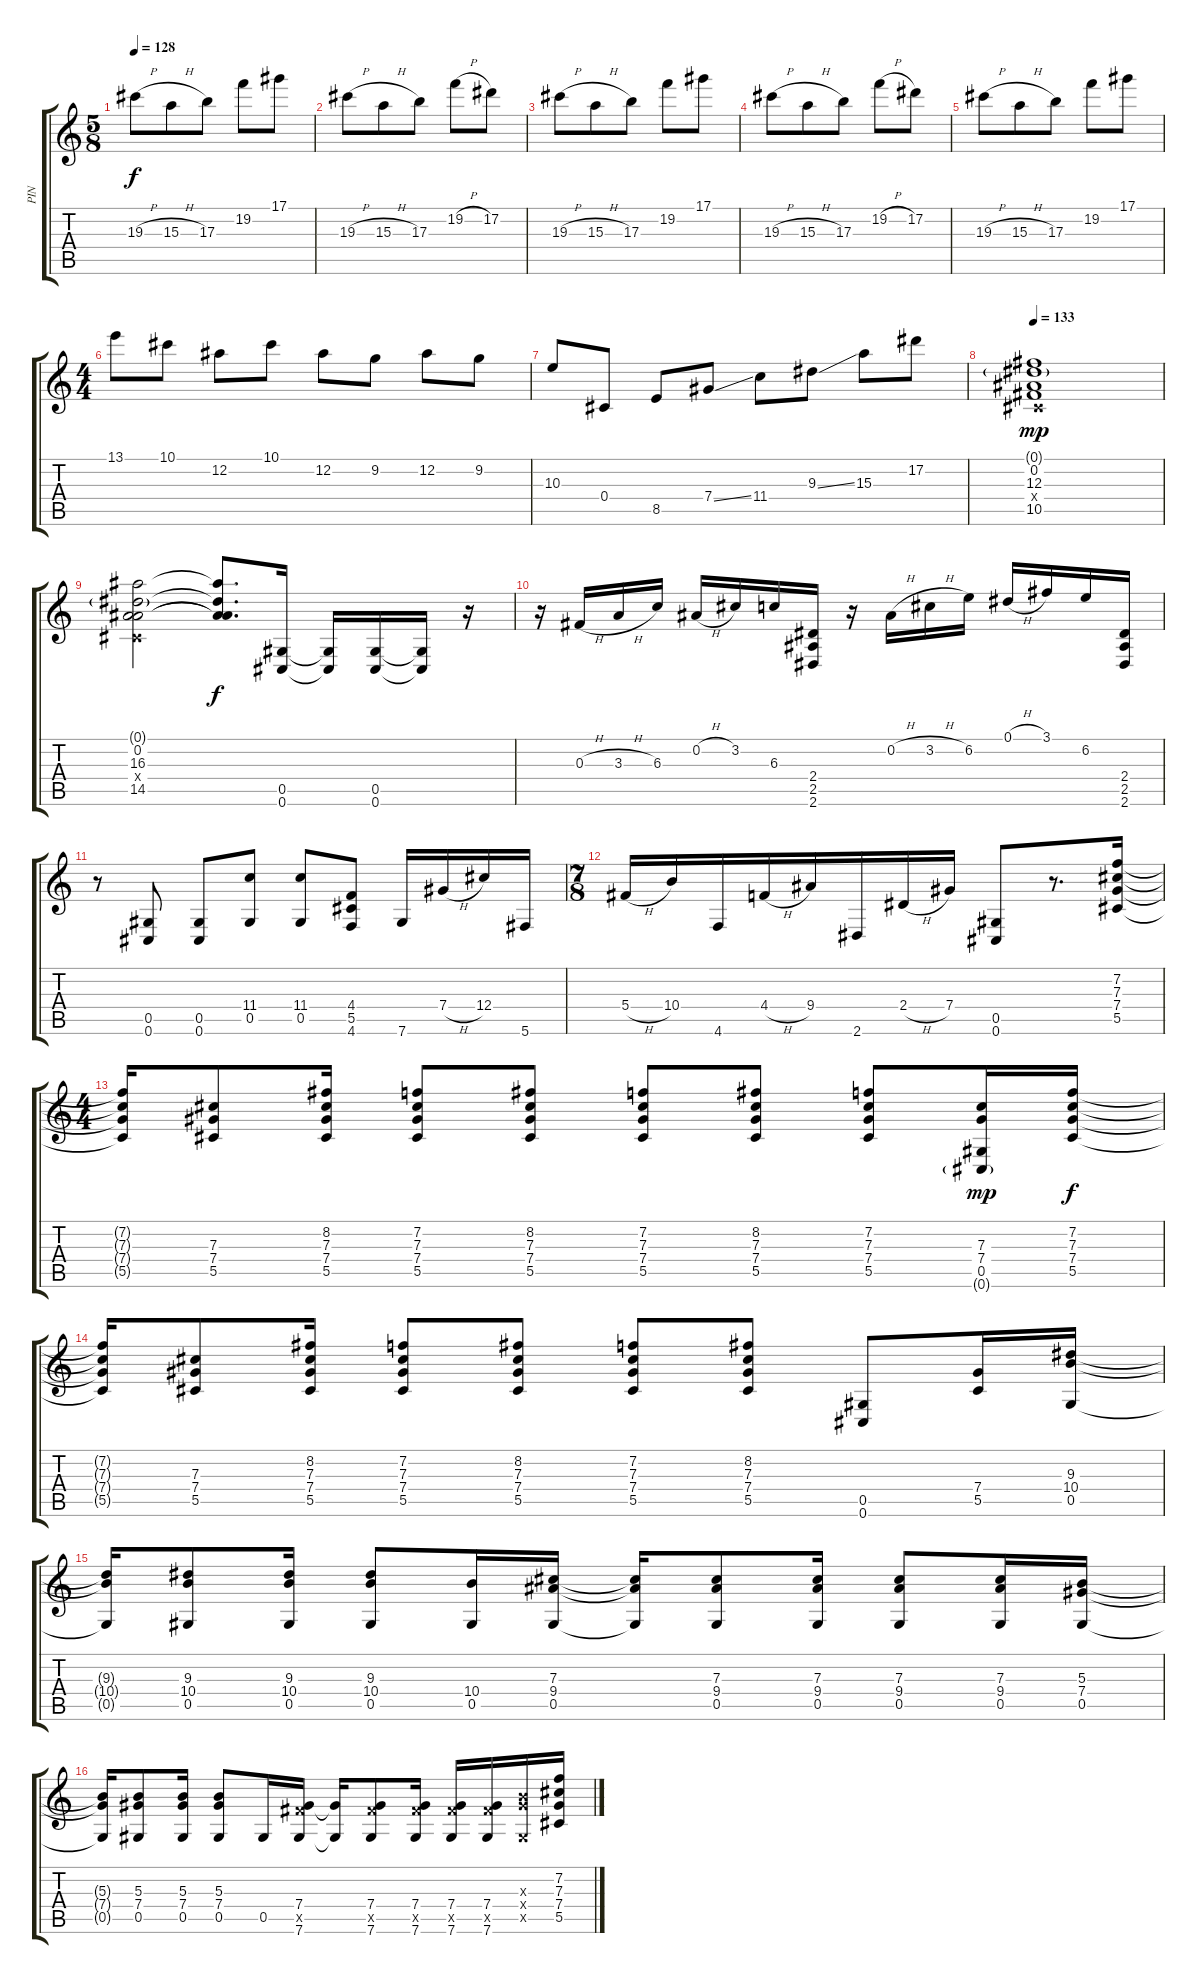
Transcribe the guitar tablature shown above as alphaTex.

\track ("PIN" "PIN") {instrument distortionguitar}
\staff {score tabs}
\tuning (Eb4 Bb3 Gb3 Db3 Ab2 Db2) {hide}
\ts (5 8)
\tempo 128
\clef g2
\ks c
19.3{h}.8{dy f} 15.3{h}.8 17.3.8 19.2.8 17.1.8 |
19.3{h}.8 15.3{h}.8 17.3.8 19.2{h}.8 17.2.8 |
19.3{h}.8 15.3{h}.8 17.3.8 19.2.8 17.1.8 |
19.3{h}.8 15.3{h}.8 17.3.8 19.2{h}.8 17.2.8 |
19.3{h}.8 15.3{h}.8 17.3.8 19.2.8 17.1.8 |
\ts (4 4)
13.1.8 10.1.8 12.2.8 10.1.8 12.2.8 9.2.8 12.2.8 9.2.8 |
10.3.8 0.4.8 8.5.8 7.4{ss}.8 11.4.8 9.3{ss}.8 15.3.8 17.2.8 |
\tempo 133
(0.1{g} 0.2 12.3 0.4{x} 10.5).1{dy mp} |
(0.1{g} 0.2 16.3 0.4{x} 14.5).2 (0.1{t} 0.2{t} 16.3{t} 14.5{t}).8{d dy f} (0.5 0.6).16 (0.5{t} 0.6{t}).16 (0.5 0.6).16 (0.5{t} 0.6{t}).16 r.16 |
r.16 0.3{h}.16 3.3{h}.16 6.3.16 0.2{h}.16 3.2.16 6.3.16 (2.4 2.5 2.6).16 r.16 0.2{h}.16 3.2{h}.16 6.2.16 0.1{h}.16 3.1.16 6.2.16 (2.4 2.5 2.6).16 |
r.8 (0.5 0.6).8 (0.5 0.6).8 (11.4 0.5).8 (11.4 0.5).8 (4.4 5.5 4.6).8 7.6.16 7.4{h}.16 12.4.16 5.6.16 |
\ts (7 8)
5.4{h}.16 10.4.16 4.6.16 4.4{h}.16 9.4.16 2.6.16 2.4{h}.16 7.4.16 (0.5 0.6).8 r.8{d} (7.2 7.3 7.4 5.5).16 |
\ts (4 4)
(7.2{t} 7.3{t} 7.4{t} 5.5{t}).16 (7.3 7.4 5.5).8 (8.2 7.3 7.4 5.5).16 (7.2 7.3 7.4 5.5).8 (8.2 7.3 7.4 5.5).8 (7.2 7.3 7.4 5.5).8 (8.2 7.3 7.4 5.5).8 (7.2 7.3 7.4 5.5).8 (7.3 7.4 0.5 0.6{g}).16{dy mp} (7.2 7.3 7.4 5.5).16{dy f} |
(7.2{t} 7.3{t} 7.4{t} 5.5{t}).16 (7.3 7.4 5.5).8 (8.2 7.3 7.4 5.5).16 (7.2 7.3 7.4 5.5).8 (8.2 7.3 7.4 5.5).8 (7.2 7.3 7.4 5.5).8 (8.2 7.3 7.4 5.5).8 (0.5 0.6).8 (7.4 5.5).16 (9.3 10.4 0.5).16 |
(9.3{t} 10.4{t} 0.5{t}).16 (9.3 10.4 0.5).8 (9.3 10.4 0.5).16 (9.3 10.4 0.5).8 (10.4 0.5).16 (7.3 9.4 0.5).16 (7.3{t} 9.4{t} 0.5{t}).16 (7.3 9.4 0.5).8 (7.3 9.4 0.5).16 (7.3 9.4 0.5).8 (7.3 9.4 0.5).16 (5.3 7.4 0.5).16 |
(5.3{t} 7.4{t} 0.5{t}).16 (5.3 7.4 0.5).8 (5.3 7.4 0.5).16 (5.3 7.4 0.5).8 0.5.16 (7.4 10.5{x} 7.6).16 (7.4{t} 7.6{t}).16 (7.4 10.5{x} 7.6).8 (7.4 10.5{x} 7.6).16 (7.4 10.5{x} 7.6).16 (7.4 10.5{x} 7.6).16 (5.3{x} 7.4{x} 0.5{x}).16 (7.2 7.3 7.4 5.5).16
